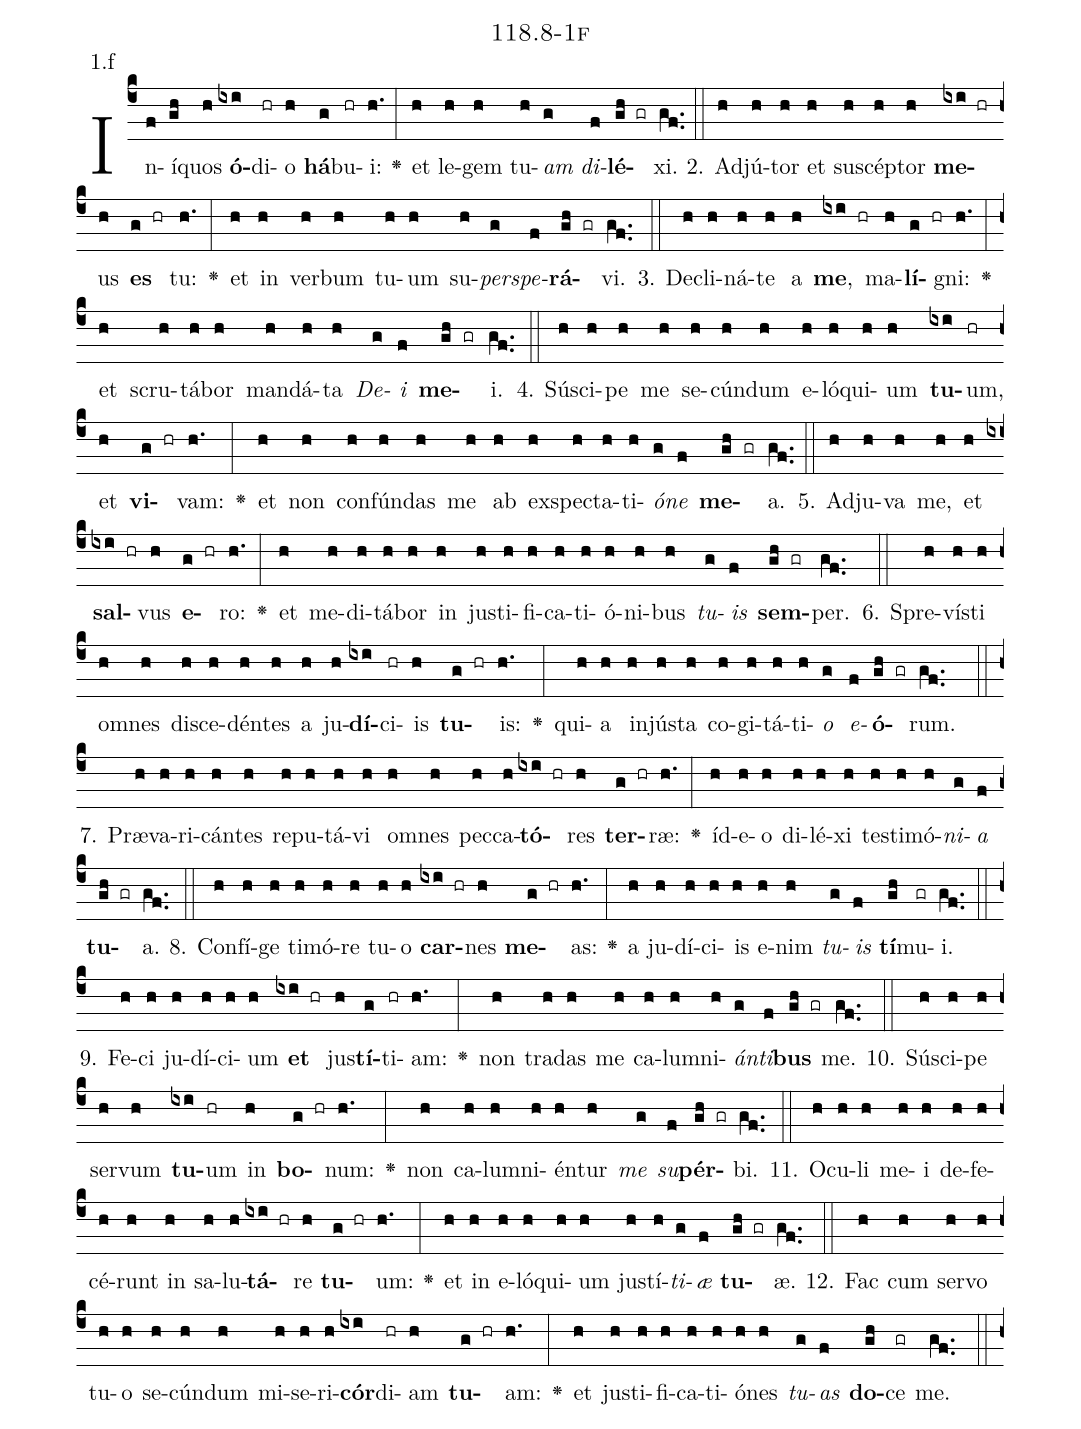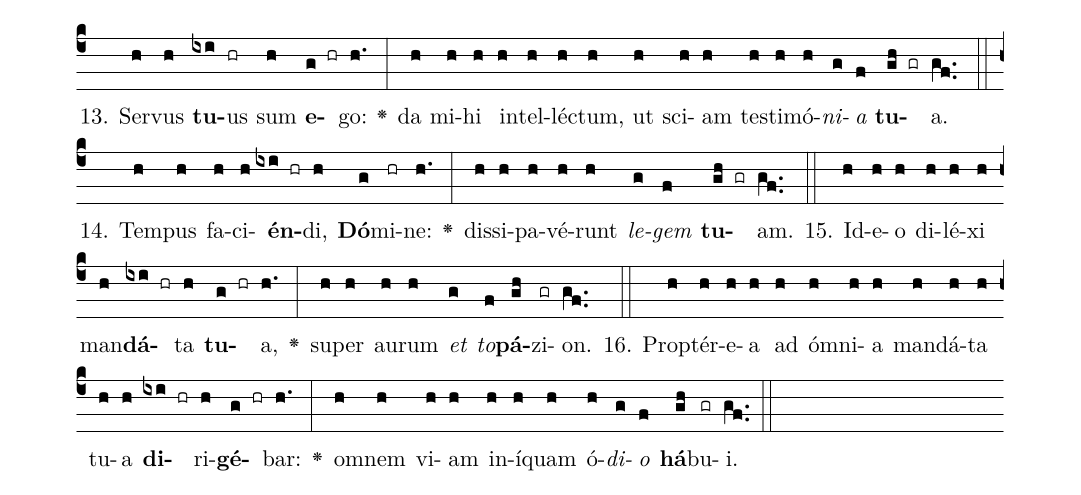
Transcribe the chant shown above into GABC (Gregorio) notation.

name: 118.8-1f;
annotation: 1.f;
%%
(c4)In(f)í(gh)quos(h) <b>ó</b>(ixi)di(hr)o(h) <b>há</b>(g)bu(hr)i:(h.) <v>\greheightstar</v>(:) et(h) le(h)gem(h) tu(h)<i>am</i>(g) <i>di</i>(f)<b>lé</b>(gh gr)xi.(gf..) (::)
2. Ad(h)jú(h)tor(h) et(h) su(h)scép(h)tor(h) <b>me</b>(ixi hr)us(h) <b>es</b>(g hr) tu:(h.) <v>\greheightstar</v>(:) et(h) in(h) ver(h)bum(h) tu(h)um(h) su(h)<i>per</i>(g)<i>spe</i>(f)<b>rá</b>(gh gr)vi.(gf..) (::)
3. De(h)cli(h)ná(h)te(h) a(h) <b>me</b>,(ixi hr) ma(h)<b>lí</b>(g hr)gni:(h.) <v>\greheightstar</v>(:) et(h) scru(h)tá(h)bor(h) man(h)dá(h)ta(h) <i>De</i>(g)<i>i</i>(f) <b>me</b>(gh gr)i.(gf..) (::)
4. Sú(h)sci(h)pe(h) me(h) se(h)cún(h)dum(h) e(h)ló(h)qui(h)um(h) <b>tu</b>(ixi)um,(hr) et(h) <b>vi</b>(g hr)vam:(h.) <v>\greheightstar</v>(:) et(h) non(h) con(h)fún(h)das(h) me(h) ab(h) ex(h)spec(h)ta(h)ti(h)<i>ó</i>(g)<i>ne</i>(f) <b>me</b>(gh gr)a.(gf..) (::)
5. Ad(h)ju(h)va(h) me,(h) et(h) <b>sal</b>(ixi hr)vus(h) <b>e</b>(g hr)ro:(h.) <v>\greheightstar</v>(:) et(h) me(h)di(h)tá(h)bor(h) in(h) jus(h)ti(h)fi(h)ca(h)ti(h)ó(h)ni(h)bus(h) <i>tu</i>(g)<i>is</i>(f) <b>sem</b>(gh gr)per.(gf..) (::)
6. Spre(h)vís(h)ti(h) om(h)nes(h) di(h)sce(h)dén(h)tes(h) a(h) ju(h)<b>dí</b>(ixi)ci(hr)is(h) <b>tu</b>(g hr)is:(h.) <v>\greheightstar</v>(:) qui(h)a(h) in(h)jús(h)ta(h) co(h)gi(h)tá(h)ti(h)<i>o</i>(g) <i>e</i>(f)<b>ó</b>(gh gr)rum.(gf..) (::)
7. Præ(h)va(h)ri(h)cán(h)tes(h) re(h)pu(h)tá(h)vi(h) om(h)nes(h) pec(h)ca(h)<b>tó</b>(ixi hr)res(h) <b>ter</b>(g hr)ræ:(h.) <v>\greheightstar</v>(:) íd(h)e(h)o(h) di(h)lé(h)xi(h) tes(h)ti(h)mó(h)<i>ni</i>(g)<i>a</i>(f) <b>tu</b>(gh gr)a.(gf..) (::)
8. Con(h)fí(h)ge(h) ti(h)mó(h)re(h) tu(h)o(h) <b>car</b>(ixi hr)nes(h) <b>me</b>(g hr)as:(h.) <v>\greheightstar</v>(:) a(h) ju(h)dí(h)ci(h)is(h) e(h)nim(h) <i>tu</i>(g)<i>is</i>(f) <b>tí</b>(gh)mu(gr)i.(gf..) (::)
9. Fe(h)ci(h) ju(h)dí(h)ci(h)um(h) <b>et</b>(ixi hr) jus(h)<b>tí</b>(g)ti(hr)am:(h.) <v>\greheightstar</v>(:) non(h) tra(h)das(h) me(h) ca(h)lum(h)ni(h)<i>án</i>(g)<i>ti</i>(f)<b>bus</b>(gh gr) me.(gf..) (::)
10. Sú(h)sci(h)pe(h) ser(h)vum(h) <b>tu</b>(ixi)um(hr) in(h) <b>bo</b>(g hr)num:(h.) <v>\greheightstar</v>(:) non(h) ca(h)lum(h)ni(h)én(h)tur(h) <i>me</i>(g) <i>su</i>(f)<b>pér</b>(gh gr)bi.(gf..) (::)
11. O(h)cu(h)li(h) me(h)i(h) de(h)fe(h)cé(h)runt(h) in(h) sa(h)lu(h)<b>tá</b>(ixi hr)re(h) <b>tu</b>(g hr)um:(h.) <v>\greheightstar</v>(:) et(h) in(h) e(h)ló(h)qui(h)um(h) jus(h)tí(h)<i>ti</i>(g)<i>æ</i>(f) <b>tu</b>(gh gr)æ.(gf..) (::)
12. Fac(h) cum(h) ser(h)vo(h) tu(h)o(h) se(h)cún(h)dum(h) mi(h)se(h)ri(h)<b>cór</b>(ixi)di(hr)am(h) <b>tu</b>(g hr)am:(h.) <v>\greheightstar</v>(:) et(h) jus(h)ti(h)fi(h)ca(h)ti(h)ó(h)nes(h) <i>tu</i>(g)<i>as</i>(f) <b>do</b>(gh)ce(gr) me.(gf..) (::)
13. Ser(h)vus(h) <b>tu</b>(ixi)us(hr) sum(h) <b>e</b>(g hr)go:(h.) <v>\greheightstar</v>(:) da(h) mi(h)hi(h) in(h)tel(h)léc(h)tum,(h) ut(h) sci(h)am(h) tes(h)ti(h)mó(h)<i>ni</i>(g)<i>a</i>(f) <b>tu</b>(gh gr)a.(gf..) (::)
14. Tem(h)pus(h) fa(h)ci(h)<b>én</b>(ixi hr)di,(h) <b>Dó</b>(g)mi(hr)ne:(h.) <v>\greheightstar</v>(:) dis(h)si(h)pa(h)vé(h)runt(h) <i>le</i>(g)<i>gem</i>(f) <b>tu</b>(gh gr)am.(gf..) (::)
15. Id(h)e(h)o(h) di(h)lé(h)xi(h) man(h)<b>dá</b>(ixi hr)ta(h) <b>tu</b>(g hr)a,(h.) <v>\greheightstar</v>(:) su(h)per(h) au(h)rum(h) <i>et</i>(g) <i>to</i>(f)<b>pá</b>(gh)zi(gr)on.(gf..) (::)
16. Prop(h)tér(h)e(h)a(h) ad(h) óm(h)ni(h)a(h) man(h)dá(h)ta(h) tu(h)a(h) <b>di</b>(ixi hr)ri(h)<b>gé</b>(g hr)bar:(h.) <v>\greheightstar</v>(:) om(h)nem(h) vi(h)am(h) in(h)í(h)quam(h) ó(h)<i>di</i>(g)<i>o</i>(f) <b>há</b>(gh)bu(gr)i.(gf..) (::)
